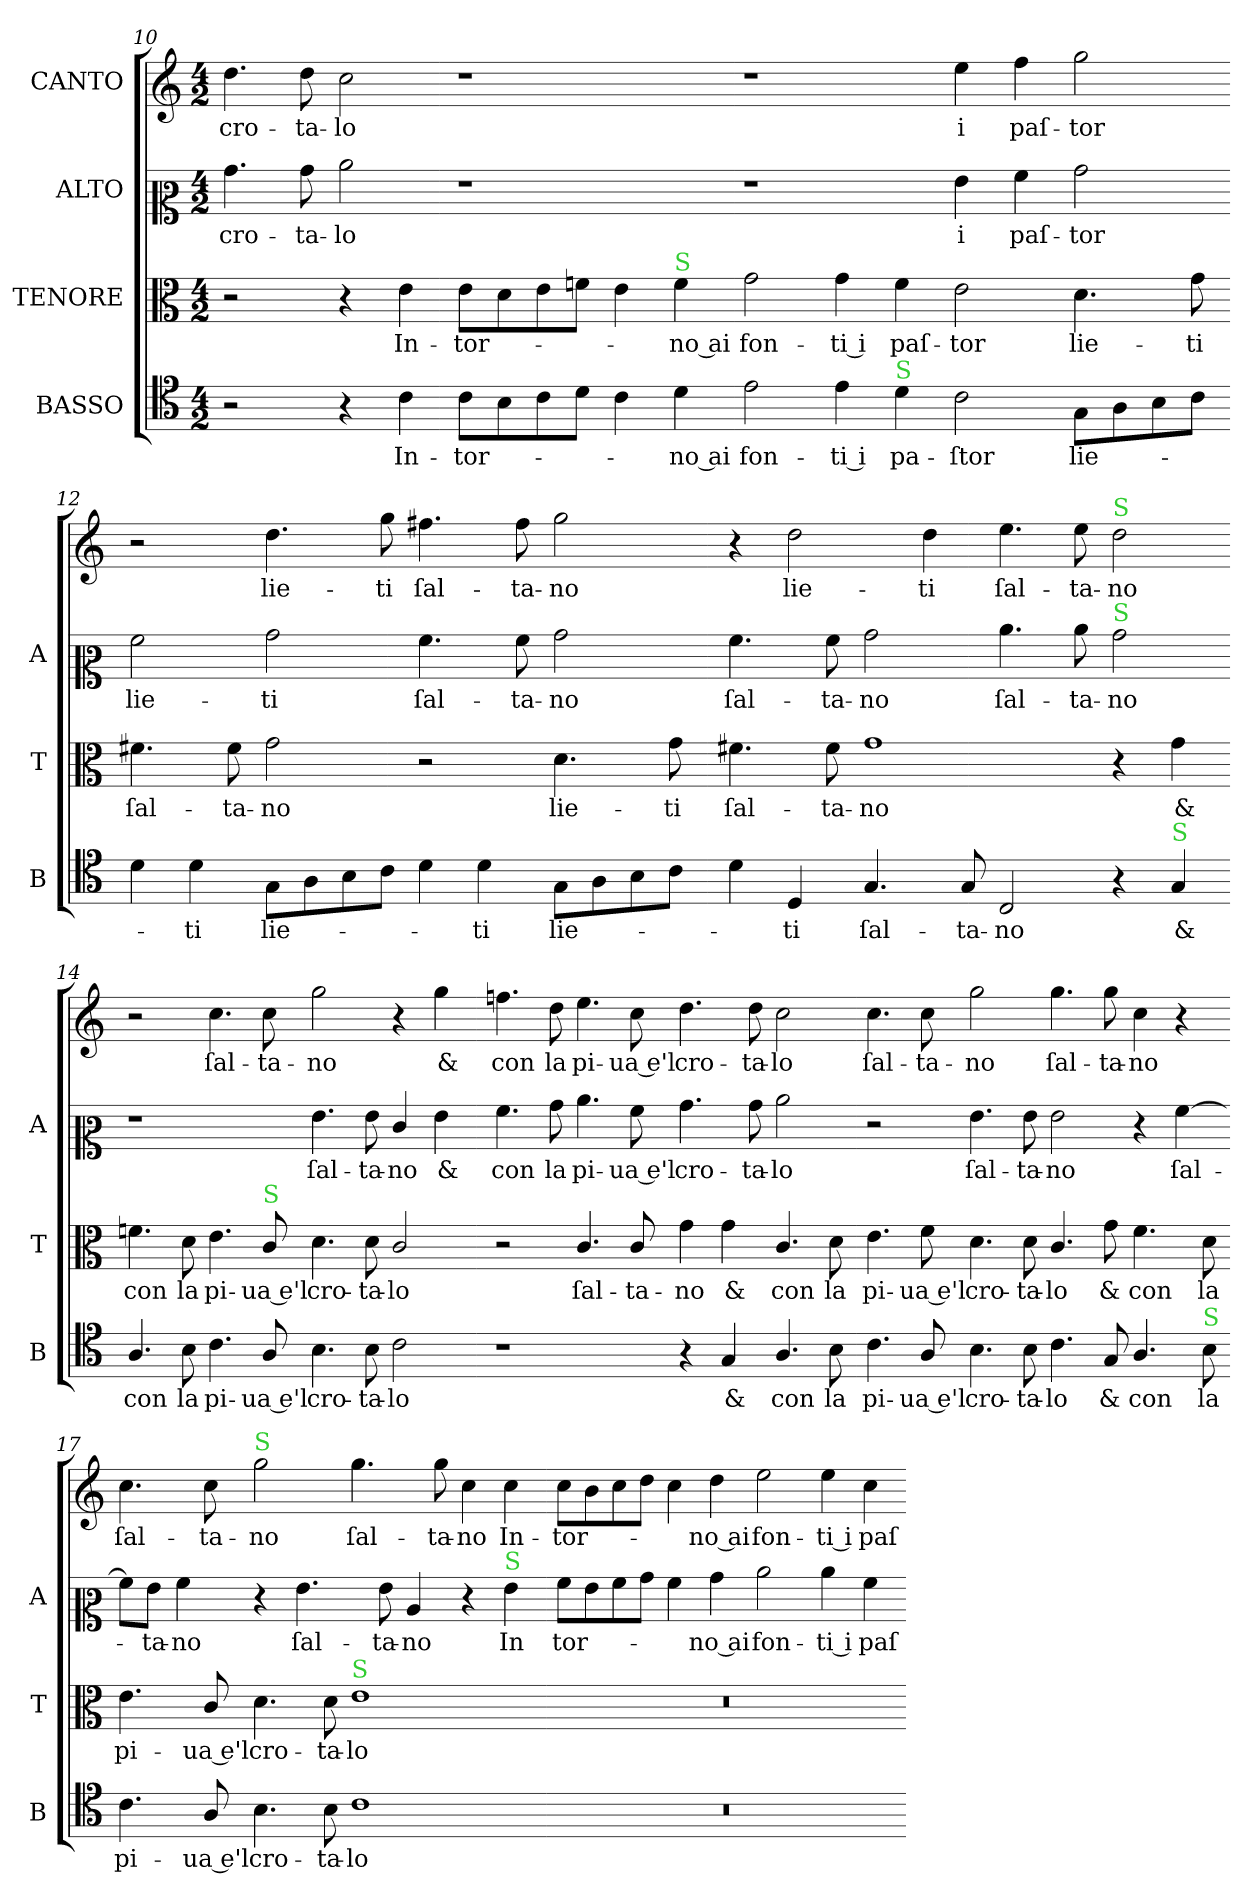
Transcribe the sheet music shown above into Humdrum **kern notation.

**kern	**text	**kern	**text	**kern	**text	**kern	**text
*part4	*part4	*part3	*part3	*part2	*part2	*part1	*part1
*staff4	*staff4	*staff3	*staff3	*staff2	*staff2	*staff1	*staff1
*I"BASSO	*	*I"TENORE	*	*I"ALTO	*	*I"CANTO	*
*I'B	*	*I'T	*	*I'A	*	*	*
*clefC4	*	*clefC3	*	*clefC2	*	*clefG2	*
*k[]	*	*k[]	*	*k[]	*	*k[]	*
*C:ion	*	*C:ion	*	*C:ion	*	*C:ion	*
*M4/2	*	*M4/2	*	*M4/2	*	*M4/2	*
=10	=10	=10	=10	=10	=10	=10	=10
2r	.	2r	.	4.b\	cro-	4.dd\	cro-
.	.	.	.	8b\	-ta-	8dd\	-ta-
4r	.	4r	.	2cc\	-lo	2cc\	-lo
4c\	In-	4e\	In-	.	.	.	.
8c\L	-tor-	8e\L	-tor-	1r	.	1r	.
8B\	.	8d\	.	.	.	.	.
8c\	.	8e\	.	.	.	.	.
8d\J	.	8fn\J	.	.	.	.	.
4c\	.	4e\	.	.	.	.	.
!	!	!LO:TX:a:color=limegreen:t=S	!	!	!	!	!
4d\	no ai	4f\	no ai	.	.	.	.
=11-	=11-	=11-	=11-	=11-	=11-	=11-	=11-
2e\	fon-	2g\	fon-	1r	.	1r	.
4e\	ti i	4g\	ti i	.	.	.	.
!LO:TX:a:color=limegreen:t=S	!	!	!	!	!	!	!
4d\	pa-	4f\	paſ-	.	.	.	.
2c\	-ſtor	2e\	-tor	4g\	i	4ee\	i
.	.	.	.	4a\	paſ-	4ff\	paſ-
8G\L	lie-	4.d\	lie-	2b\	-tor	2gg\	-tor
8A\	.	.	.	.	.	.	.
8B\	.	.	.	.	.	.	.
8c\J	.	8g\	-ti	.	.	.	.
=12-	=12-	=12-	=12-	=12-	=12-	=12-	=12-
4d\	.	4.f#X\	ſal-	2a\	lie-	2r	.
4d\	-ti	.	.	.	.	.	.
.	.	8f#\	-ta-	.	.	.	.
8G\L	lie-	2g\	-no	2b\	-ti	4.dd\	lie-
8A\	.	.	.	.	.	.	.
8B\	.	.	.	.	.	.	.
8c\J	.	.	.	.	.	8gg\	-ti
4d\	.	2r	.	4.a\	ſal-	4.ff#X\	ſal-
4d\	-ti	.	.	.	.	.	.
.	.	.	.	8a\	-ta-	8ff#\	-ta-
8G\L	lie-	4.d\	lie-	2b\	-no	2gg\	-no
8A\	.	.	.	.	.	.	.
8B\	.	.	.	.	.	.	.
8c\J	.	8g\	-ti	.	.	.	.
=13-	=13-	=13-	=13-	=13-	=13-	=13-	=13-
4d\	.	4.f#X\	ſal-	4.a\	ſal-	4r	.
4D/	-ti	.	.	.	.	2dd\	lie-
.	.	8f#\	-ta-	8a\	-ta-	.	.
4.G/	ſal-	1g	-no	2b\	-no	.	.
.	.	.	.	.	.	4dd\	-ti
8G/	-ta-	.	.	.	.	.	.
2C/	-no	.	.	4.cc\	ſal-	4.ee\	ſal-
.	.	.	.	8cc\	-ta-	8ee\	-ta-
!	!	!	!	!	!	!LO:TX:a:color=limegreen:t=S	!
!	!	!	!	!LO:TX:a:color=limegreen:t=S	!	!	!
4r	.	4r	.	2b\	-no	2dd\	-no
!LO:TX:a:color=limegreen:t=S	!	!	!	!	!	!	!
4G/	&	4g\	&	.	.	.	.
=14-	=14-	=14-	=14-	=14-	=14-	=14-	=14-
4.A/	con	4.fn\	con	1r	.	2r	.
8B\	la	8d\	la	.	.	.	.
4.c\	pi-	4.e\	pi-	.	.	4.cc\	ſal-
!	!	!LO:TX:a:color=limegreen:t=S	!	!	!	!	!
8A/	ua e'l	8c/	ua e'l	.	.	8cc\	-ta-
4.B\	cro-	4.d\	cro-	4.g\	ſal-	2gg\	-no
8B\	-ta-	8d\	-ta-	8g\	-ta-	.	.
2c\	-lo	2c/	-lo	4e/	-no	4r	.
.	.	.	.	4g\	&	4gg\	&
=15-	=15-	=15-	=15-	=15-	=15-	=15-	=15-
1r	.	2r	.	4.a\	con	4.ffn\	con
.	.	.	.	8b\	la	8dd\	la
.	.	4.c/	ſal-	4.cc\	pi-	4.ee\	pi-
.	.	8c/	-ta-	8a\	ua e'l	8cc\	ua e'l
4r	.	4g\	-no	4.b\	cro-	4.dd\	cro-
4G/	&	4g\	&	.	.	.	.
.	.	.	.	8b\	-ta-	8dd\	-ta-
4.A/	con	4.c/	con	2cc\	-lo	2cc\	-lo
8B\	la	8d\	la	.	.	.	.
=16-	=16-	=16-	=16-	=16-	=16-	=16-	=16-
4.c\	pi-	4.e\	pi-	2r	.	4.cc\	ſal-
8A/	ua e'l	8f\	ua e'l	.	.	8cc\	-ta-
4.B\	cro-	4.d\	cro-	4.g\	ſal-	2gg\	-no
8B\	-ta-	8d\	-ta-	8g\	-ta-	.	.
4.c\	-lo	4.c/	-lo	2g\	-no	4.gg\	ſal-
8G/	&	8g\	&	.	.	8gg\	-ta-
4.A/	con	4.f\	con	4r	.	4cc\	-no
.	.	.	.	[4a\	ſal-	4r	.
!LO:TX:a:color=limegreen:t=S	!	!	!	!	!	!	!
8B\	la	8d\	la	.	.	.	.
=17-	=17-	=17-	=17-	=17-	=17-	=17-	=17-
4.c\	pi-	4.e\	pi-	8a\L]	.	4.cc\	ſal-
.	.	.	.	8g\J	-ta-	.	.
.	.	.	.	4a\	-no	.	.
8A/	ua e'l	8c/	ua e'l	.	.	8cc\	-ta-
!	!	!	!	!	!	!LO:TX:a:color=limegreen:t=S	!
4.B\	cro-	4.d\	cro-	4r	.	2gg\	-no
.	.	.	.	4.g\	ſal-	.	.
8B\	-ta-	8d\	-ta-	.	.	.	.
!	!	!LO:TX:a:color=limegreen:t=S	!	!	!	!	!
1c	-lo	1e	-lo	.	.	4.gg\	ſal-
.	.	.	.	8g\	-ta-	.	.
.	.	.	.	4c/	-no	.	.
.	.	.	.	.	.	8gg\	-ta-
.	.	.	.	4r	.	4cc\	-no
!	!	!	!	!LO:TX:a:color=limegreen:t=S	!	!	!
.	.	.	.	4g\	In	4cc\	In-
=18-	=18-	=18-	=18-	=18-	=18-	=18-	=18-
0r	.	0r	.	8a\L	tor-	8cc\L	-tor-
.	.	.	.	8g\	.	8b\	.
.	.	.	.	8a\	.	8cc\	.
.	.	.	.	8b\J	.	8dd\J	.
.	.	.	.	4a\	.	4cc\	.
.	.	.	.	4b\	no ai	4dd\	no ai
.	.	.	.	2cc\	fon-	2ee\	fon-
.	.	.	.	4cc\	ti i	4ee\	ti i
.	.	.	.	4a\	paſ-	4cc\	paſ-
=-	=-	=-	=-	=-	=-	=-	=-
*-	*-	*-	*-	*-	*-	*-	*-
